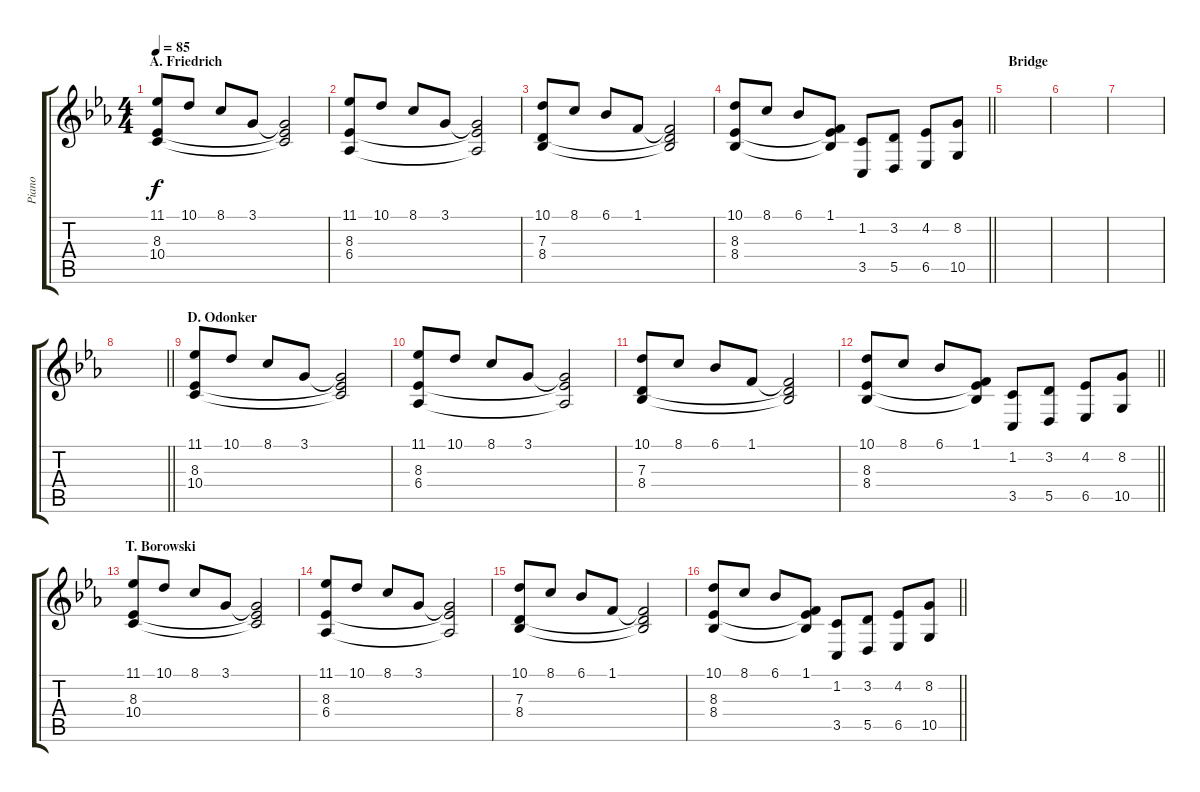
\track ("Piano" "Piano") {instrument acousticgrandpiano}
\staff {score tabs}
\tuning (E4 B3 G3 D3 A2 E2) {hide}
\ts (4 4)
\section ("" "A. Friedrich")
\tempo 85
\clef g2
\ks cminor
(11.1 8.3 10.4).8{dy f} 10.1.8 8.1.8 3.1.8 (3.1{t} 8.3{t} 10.4{t}).2 |
(11.1 8.3 6.4).8 10.1.8 8.1.8 3.1.8 (3.1{t} 8.3{t} 6.4{t}).2 |
(10.1 7.3 8.4).8 8.1.8 6.1.8 1.1.8 (1.1{t} 7.3{t} 8.4{t}).2 |
\barLineRight lightlight
(10.1 8.3 8.4).8 8.1.8 6.1.8 (1.1 8.3{t} 8.4{t}).8 (1.2 3.5).8 (3.2 5.5).8 (4.2 6.5).8 (8.2 10.5).8 |
\section ("" "Bridge")
|
|
|
\barLineRight lightlight
|
\section ("" "D. Odonker")
(11.1 8.3 10.4).8 10.1.8 8.1.8 3.1.8 (3.1{t} 8.3{t} 10.4{t}).2 |
(11.1 8.3 6.4).8 10.1.8 8.1.8 3.1.8 (3.1{t} 8.3{t} 6.4{t}).2 |
(10.1 7.3 8.4).8 8.1.8 6.1.8 1.1.8 (1.1{t} 7.3{t} 8.4{t}).2 |
\barLineRight lightlight
(10.1 8.3 8.4).8 8.1.8 6.1.8 (1.1 8.3{t} 8.4{t}).8 (1.2 3.5).8 (3.2 5.5).8 (4.2 6.5).8 (8.2 10.5).8 |
\section ("" "T. Borowski")
(11.1 8.3 10.4).8 10.1.8 8.1.8 3.1.8 (3.1{t} 8.3{t} 10.4{t}).2 |
(11.1 8.3 6.4).8 10.1.8 8.1.8 3.1.8 (3.1{t} 8.3{t} 6.4{t}).2 |
(10.1 7.3 8.4).8 8.1.8 6.1.8 1.1.8 (1.1{t} 7.3{t} 8.4{t}).2 |
\barLineRight lightlight
(10.1 8.3 8.4).8 8.1.8 6.1.8 (1.1 8.3{t} 8.4{t}).8 (1.2 3.5).8 (3.2 5.5).8 (4.2 6.5).8 (8.2 10.5).8
